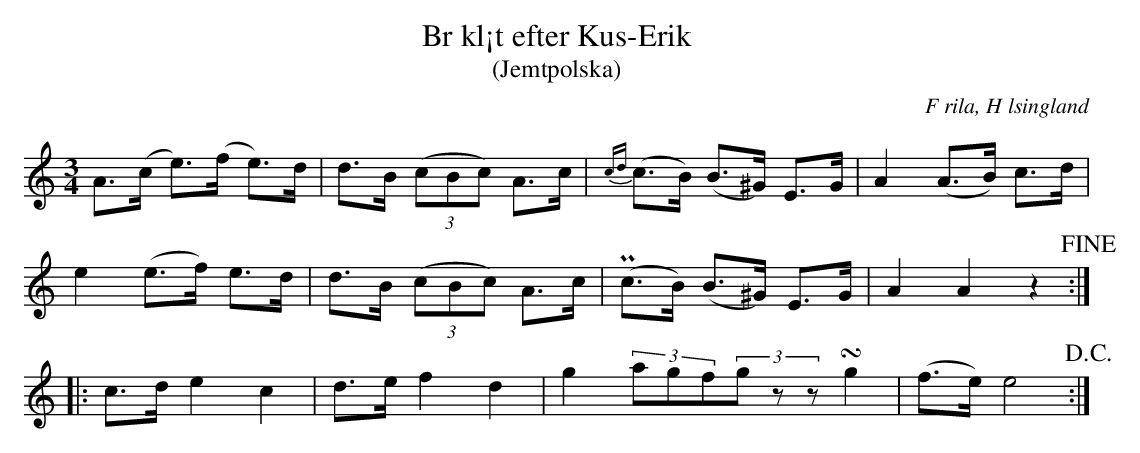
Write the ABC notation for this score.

X:1
T: Br kl¡t efter Kus-Erik
T: (Jemtpolska)
O: F rila, H lsingland
M: 3/4
L: 1/8
K: Am
A>(c e>)(f e)>d | d>B ((3cBc) A>c | {cd}(c>B) (B>^G)   E>G      | A2    (A>B) c>d  |
e2   (e>f) e>d  | d>B ((3cBc) A>c | (Pc>B)    (B>^G)   E>G      | A2    A2    z2  !fine! ::
K: C
c>d  e2    c2   | d>e f2      d2  | g2        (3agf(3gzz !turn!g2 | (f>e) e4 !D.C.!       :|
